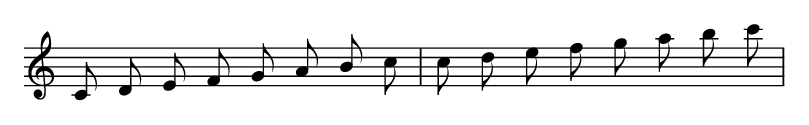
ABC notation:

X:1 % start of header
K: C % scale: C major
C D E F G A B c | c d e f g a b c' |
